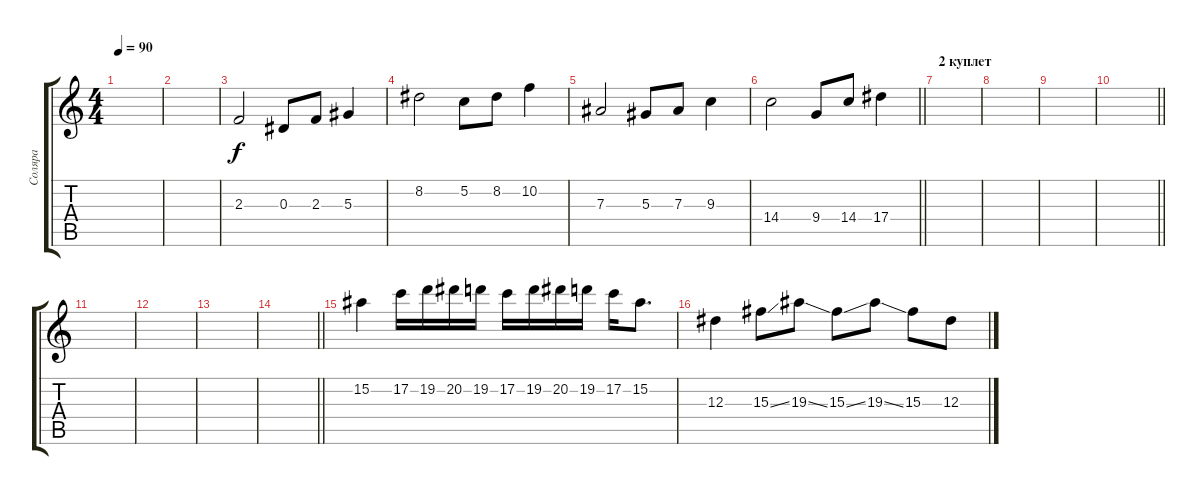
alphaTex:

\track ("Соляра" "Соляра") {instrument overdrivenguitar}
\staff {score tabs}
\tuning (C4 G3 Eb3 Bb2 F2 C2) {hide}
\ts (4 4)
\tempo 90
\clef g2
\ks c
|
|
2.3.2 0.3.8 2.3.8 5.3.4 |
8.2.2 5.2.8 8.2.8 10.2.4 |
7.3.2 5.3.8 7.3.8 9.3.4 |
\barLineRight lightlight
14.4.2 9.4.8 14.4.8 17.4.4 |
\section ("" "2 куплет")
|
|
|
\barLineRight lightlight
|
|
|
|
\barLineRight lightlight
|
15.2.4 17.2.16 19.2.16 20.2.16 19.2.16 17.2.16 19.2.16 20.2.16 19.2.16 17.2.16 15.2.8{d} |
12.3.4 15.3{ss}.8 19.3{ss}.8 15.3{ss}.8 19.3{ss}.8 15.3.8 12.3.8
